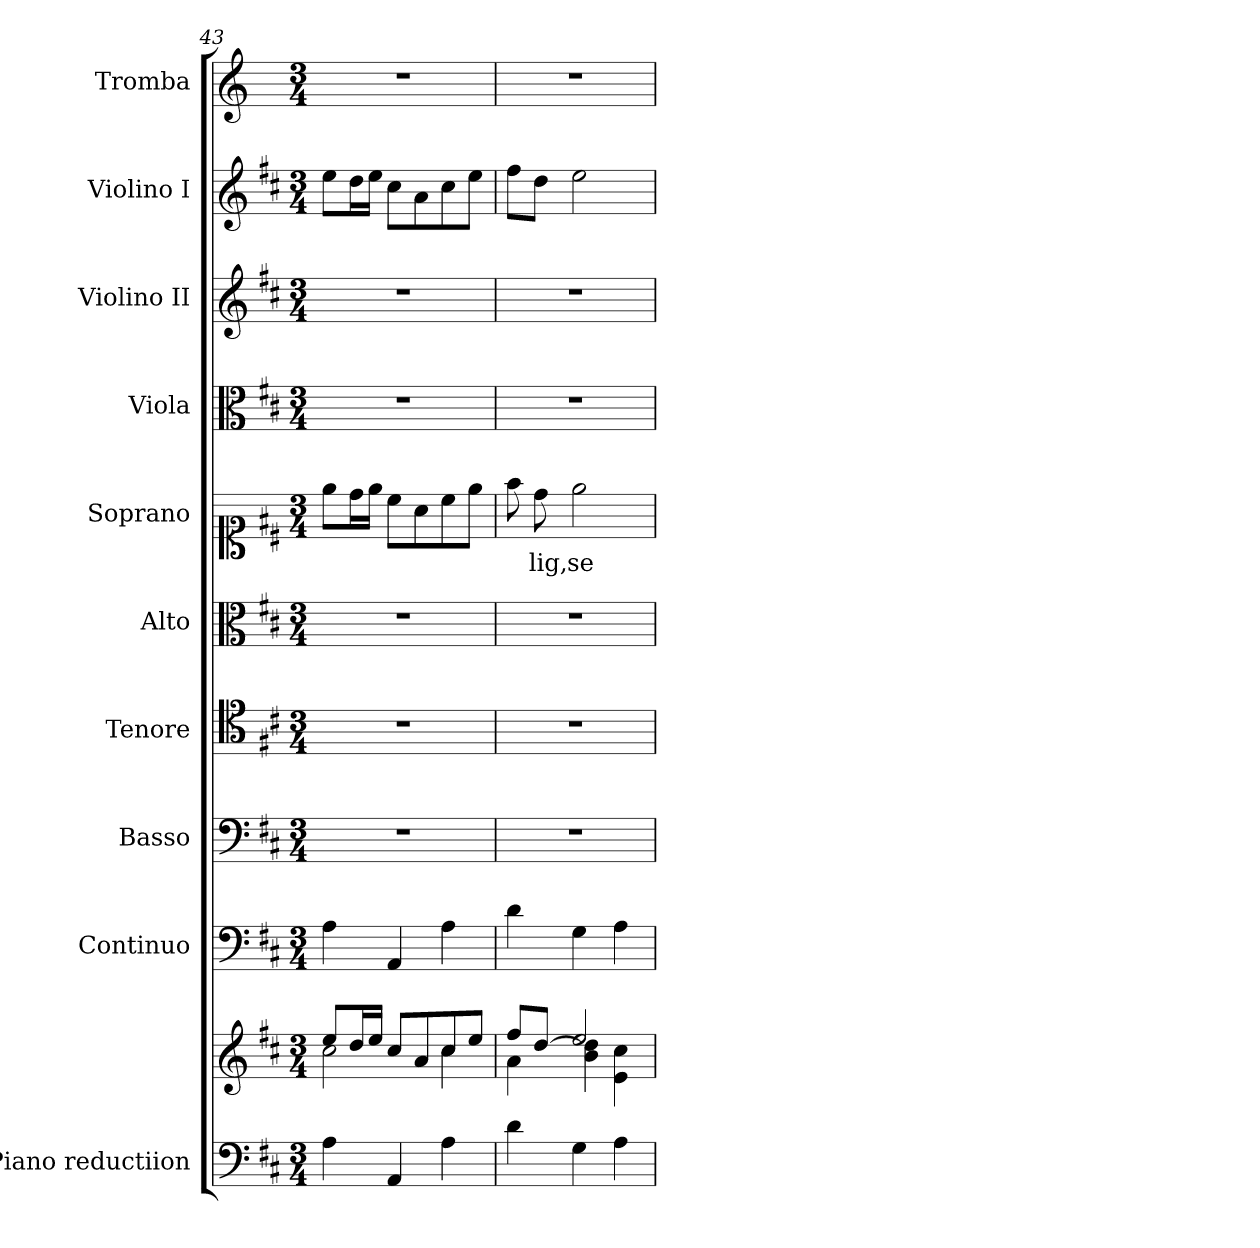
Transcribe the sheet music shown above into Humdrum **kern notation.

**kern	**kern	**kern	**kern	**kern	**kern	**kern	**text	**kern	**kern	**kern	**kern
*part10	*part10	*part9	*part8	*part7	*part6	*part5	*part5	*part4	*part3	*part2	*part1
*staff11	*staff10	*staff9	*staff8	*staff7	*staff6	*staff5	*staff5	*staff4	*staff3	*staff2	*staff1
*I"Piano reductiion	*	*I"Continuo	*I"Basso	*I"Tenore	*I"Alto	*I"Soprano	*	*I"Viola	*I"Violino II	*I"Violino I	*I"Tromba
*I'Pno	*	*	*	*	*	*	*	*I'Vla	*I'Vln	*I'Vln	*
*clefF4	*clefG2	*clefF4	*clefF4	*clefC4	*clefC3	*clefC1	*	*clefC3	*clefG2	*clefG2	*clefG2
*	*	*	*	*	*	*	*	*	*	*	*ITrd-1c-2
*k[f#c#]	*k[f#c#]	*k[f#c#]	*k[f#c#]	*k[f#c#]	*k[f#c#]	*k[f#c#]	*	*k[f#c#]	*k[f#c#]	*k[f#c#]	*k[f#c#]
*M3/4	*M3/4	*M3/4	*M3/4	*M3/4	*M3/4	*M3/4	*	*M3/4	*M3/4	*M3/4	*M3/4
=43	=43	=43	=43	=43	=43	=43	=43	=43	=43	=43	=43
*	*^	*	*	*	*	*	*	*	*	*	*
4A\	8ee/L	2cc#\	4A\	2.r	2.r	2.r	8ee\L	.	2.r	2.r	8ee\L	2.r
.	16dd/L	.	.	.	.	.	16dd\L	.	.	.	16dd\L	.
.	16ee/JJ	.	.	.	.	.	16ee\JJ	.	.	.	16ee\JJ	.
4AA/	8cc#/L	.	4AA/	.	.	.	8cc#\L	.	.	.	8cc#\L	.
.	8a/	.	.	.	.	.	8a\	.	.	.	8a\	.
4A\	8cc#/	4cc#\	4A\	.	.	.	8cc#\	.	.	.	8cc#\	.
.	8ee/J	.	.	.	.	.	8ee\J	.	.	.	8ee\J	.
=44	=44	=44	=44	=44	=44	=44	=44	=44	=44	=44	=44	=44
4d\	8ff#/L	4a\	4d\	2.r	2.r	2.r	8ff#\	.	2.r	2.r	8ff#\L	2.r
!	!	!	!	!	!	!	!	!LO:LY:b	!	!	!	!
.	[<8dd/J	.	.	.	.	.	8dd\	-lig,	.	.	8dd\J	.
!	!	!	!	!	!	!	!	!LO:LY:b	!	!	!	!
4G\	2ee/	4b\ 4dd\]	4G\	.	.	.	2ee\	se-	.	.	2ee\	.
4A\	.	4e\ 4cc#\	4A\	.	.	.	.	.	.	.	.	.
*	*v	*v	*	*	*	*	*	*	*	*	*	*
=	=	=	=	=	=	=	=	=	=	=	=
*-	*-	*-	*-	*-	*-	*-	*-	*-	*-	*-	*-
